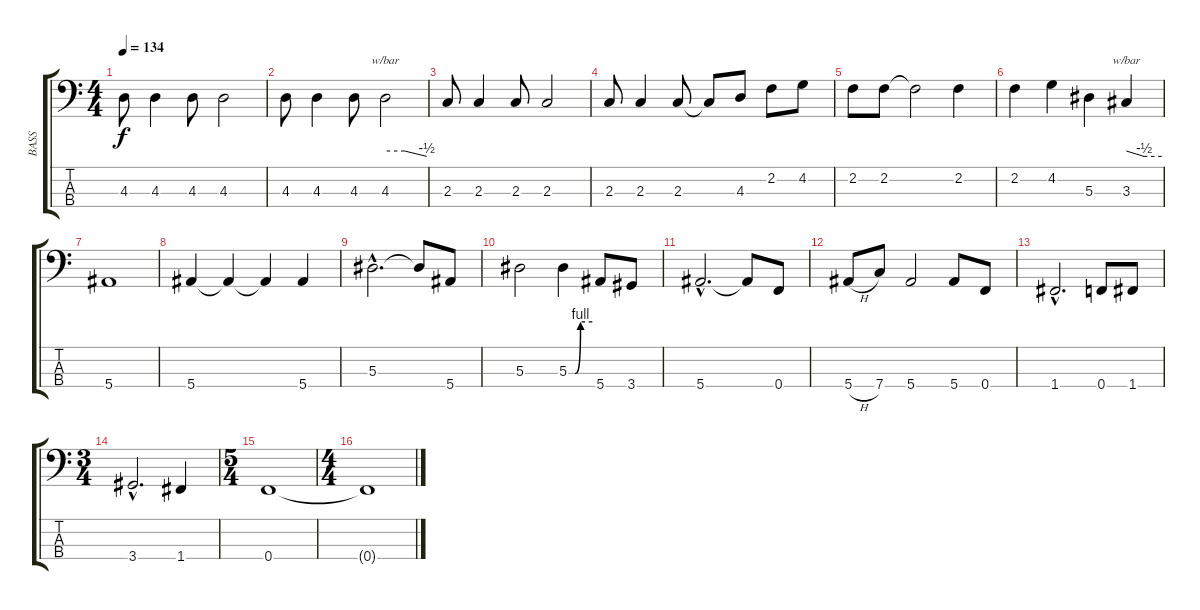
\track ("BASS" "BASS") {instrument electricbassfinger}
\staff {score tabs}
\tuning (Ab2 Eb2 Bb1 F1) {hide}
\ts (4 4)
\tempo 134
\clef f4
\ks c
4.3.8{dy f} 4.3.4 4.3.8 4.3.2 |
4.3.8 4.3.4 4.3.8 4.3.2{tbe (custom default 0 0 28 0 60 -2)} |
2.3.8 2.3.4 2.3.8 2.3.2 |
2.3.8 2.3.4 2.3.8 2.3{t}.8 4.3.8 2.2.8 4.2.8 |
2.2.8 2.2.8 2.2{t}.2 2.2.4 |
2.2.4 4.2.4 5.3.4 3.3.4{tbe (custom default 0 0 30 -2 60 -2)} |
5.4.1 |
5.4.4 5.4{t}.4 5.4{t}.4 5.4.4 |
5.3{hac}.2{d} 5.3{t}.8 5.4.8 |
5.3.2 5.3{be (custom 0 0 11 0 16 0 30 4 60 4)}.4 5.4.8 3.4.8 |
5.4{hac}.2{d} 5.4{t}.8 0.4.8 |
5.4{h}.8 7.4.8 5.4.2 5.4.8 0.4.8 |
1.4{hac}.2{d} 0.4.8 1.4.8 |
\ts (3 4)
3.4{hac}.2{d} 1.4.4 |
\ts (5 4)
0.4.1 |
\ts (4 4)
0.4{t}.1
